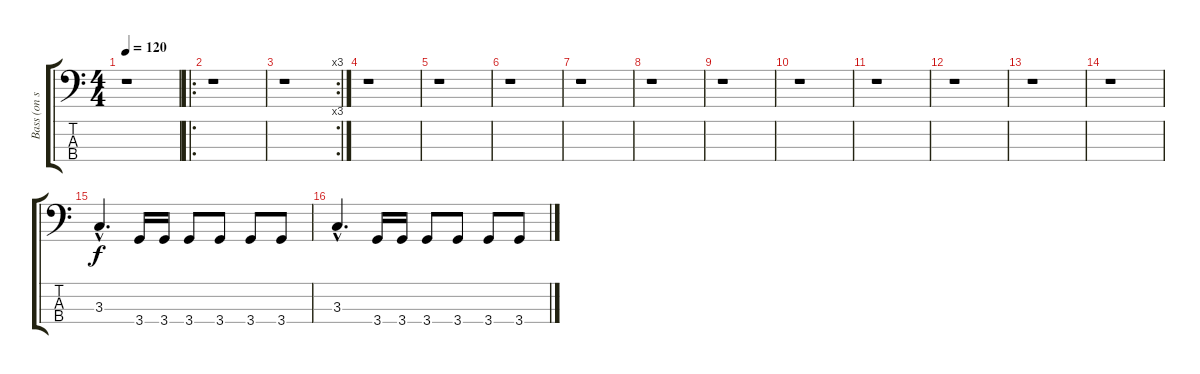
\track ("Bass (on solo)" "Bass (on s") {instrument electricbassfinger}
\staff {score tabs}
\tuning (G2 D2 A1 E1) {hide}
\ts (4 4)
\tempo 120
\clef f4
\ks c
r.1{dy f} |
\ro
r.1 |
\rc 3
r.1 |
r.1 |
r.1 |
r.1 |
r.1 |
r.1 |
r.1 |
r.1 |
r.1 |
r.1 |
r.1 |
r.1 |
3.3{hac}.4{d} 3.4.16 3.4.16 3.4.8 3.4.8 3.4.8 3.4.8 |
3.3{hac}.4{d} 3.4.16 3.4.16 3.4.8 3.4.8 3.4.8 3.4.8
